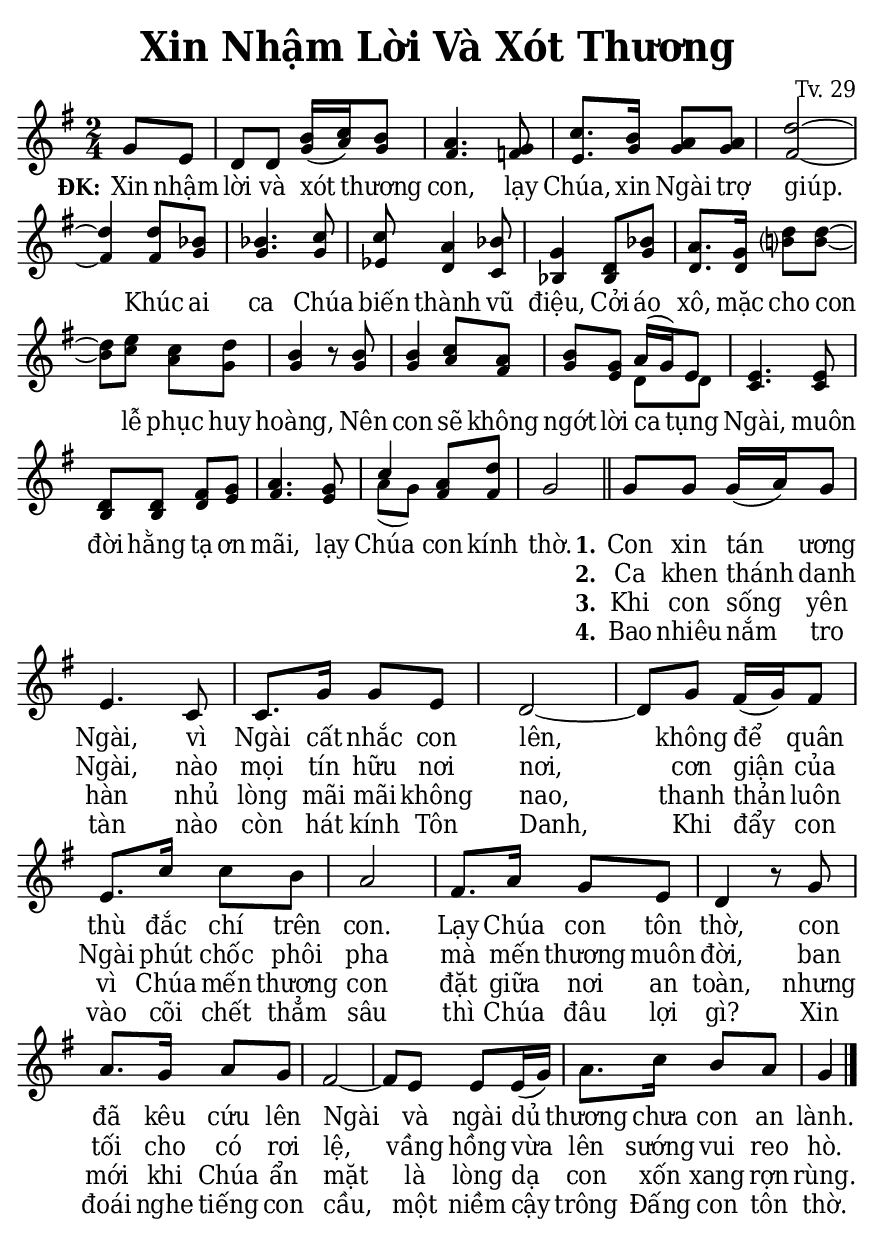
% Cài đặt chung\
\version "2.22.1"
\include "english.ly"

\header {
  title = \markup { \fontsize #1 "Xin Nhậm Lời Và Xót Thương" }
  composer = "Tv. 29"
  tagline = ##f
}

% Nhạc phiên khúc
nhacPhienKhucSop = \relative c'' {
  \partial 4 g8 e |
  d d b'16 (c) b8 |
  a4. g8 |
  c8. b16 a8 a |
  d2 ~ |
  d4 d8 bf |
  bf4. c8 |
  c a4 bf8 |
  g4 d8 bf' |
  a8. g16 d'8 d ~ |
  d e c d |
  b4 r8 b |
  b4 c8 a |
  b g a16 (g) e8 |
  e4. e8 |
  d d fs g |
  a4. g8 |
  c4 a8 d |
  g,2 \bar "||"
  
  g8 g g16 (a) g8 |
  e4. c8 |
  c8. g'16 g8 e |
  d2 ~ |
  d8 g fs16 (g) fs8 |
  e8. c'16 c8 b |
  a2 |
  fs8. a16 g8 e |
  d4 r8 g |
  a8. g16 a8 g |
  fs2 ~ |
  fs8 e e e16 (g) |
  a8. c16 b8 a |
  g4 \bar "|."
}

nhacPhienKhucAlto = \relative c'' {
  g8 e |
  d d g16 (a) g8 |
  fs4. f!8 |
  e8. g16 g8 g |
  fs2 ~ |
  fs4 fs8 g |
  g4. g8 |
  ef d4 c8 |
  bf4 bf8 g' |
  d8. d16 b'!?8 b ~ |
  b c a g |
  g4 r8 g |
  g4 a8 fs |
  g e d [d] |
  c4. c8 |
  b b d e |
  fs4. e8 |
  a (g) fs fs |
  g2
}

% Lời phiên khúc
loiPhienKhucSop = \lyrics {
  \set stanza = "ĐK:"
  Xin nhậm lời và xót thương con,
  lạy Chúa, xin Ngài trợ giúp.
  Khúc ai ca Chúa biến thành vũ điệu,
  Cởi áo xô, mặc cho con lễ phục huy hoàng,
  Nên con sẽ không ngớt lời ca tụng Ngài,
  muôn đời hằng tạ ơn mãi,
  lạy Chúa con kính thờ.
  <<
    {
      \set stanza = "1."
      Con xin tán ương Ngài,
      vì Ngài cất nhắc con lên,
      không để quân thù đắc chí trên con.
      Lạy Chúa con tôn thờ,
      con đã kêu cứu lên Ngài
      và ngài dủ thương chưa con an lành.
    }
    \new Lyrics {
	    \set associatedVoice = "beSop"
	    \set stanza = "2."
	    Ca khen thánh danh Ngài,
	    nào mọi tín hữu nơi nơi,
	    cơn giận của Ngài phút chốc phôi pha
	    mà mến thương muôn đời,
	    ban tối cho có rơi lệ,
	    vầng hồng vừa lên sướng vui reo hò.
    }
    \new Lyrics {
	    \set associatedVoice = "beSop"
	    \set stanza = "3."
	    Khi con sống yên hàn nhủ lòng mãi mãi không nao,
	    thanh thản luôn vì Chúa mến thương con
	    đặt giữa nơi an toàn,
	    nhưng mới khi Chúa ẩn mặt
	    là lòng dạ con xốn xang rợn rùng.
    }
    \new Lyrics {
	    \set associatedVoice = "beSop"
	    \set stanza = "4."
	    Bao nhiêu nắm tro tàn
	    nào còn hát kính Tôn Danh,
	    Khi đẩy con vào cõi chết thẳm sâu
	    thì Chúa đâu lợi gì?
	    Xin đoái nghe tiếng con cầu,
	    một niềm cậy trông Đấng con tôn thờ.
    }
  >>
}

% Dàn trang
\paper {
  #(set-paper-size "a5")
  top-margin = 3\mm
  bottom-margin = 3\mm
  left-margin = 3\mm
  right-margin = 3\mm
  indent = #0
  #(define fonts
	 (make-pango-font-tree "Deja Vu Serif Condensed"
	 		       "Deja Vu Serif Condensed"
			       "Deja Vu Serif Condensed"
			       (/ 20 20)))
  print-page-number = ##f
  page-count = #1
}

TongNhip = {
  \key g \major \time 2/4
  \set Timing.beamExceptions = #'()
  \set Timing.baseMoment = #(ly:make-moment 1/4)
}

% Đổi kích thước nốt cho bè phụ
notBePhu =
#(define-music-function (font-size music) (number? ly:music?)
   (for-some-music
     (lambda (m)
       (if (music-is-of-type? m 'rhythmic-event)
           (begin
             (set! (ly:music-property m 'tweaks)
                   (cons `(font-size . ,font-size)
                         (ly:music-property m 'tweaks)))
             #t)
           #f))
     music)
   music)

\score {
  \new ChoirStaff <<
    \new Staff \with {
        \consists "Merge_rests_engraver"
        printPartCombineTexts = ##f
      }
      <<
      \new Voice \TongNhip \partCombine 
        \nhacPhienKhucSop
        \notBePhu -1 { \nhacPhienKhucAlto }
      \new NullVoice = beSop \nhacPhienKhucSop
      \new Lyrics \lyricsto beSop \loiPhienKhucSop
      >>
  >>
  \layout {
    \override Lyrics.LyricSpace.minimum-distance = #0.4
    \override Score.BarNumber.break-visibility = ##(#f #f #f)
    \override Score.SpacingSpanner.uniform-stretching = ##t
  } 
}
